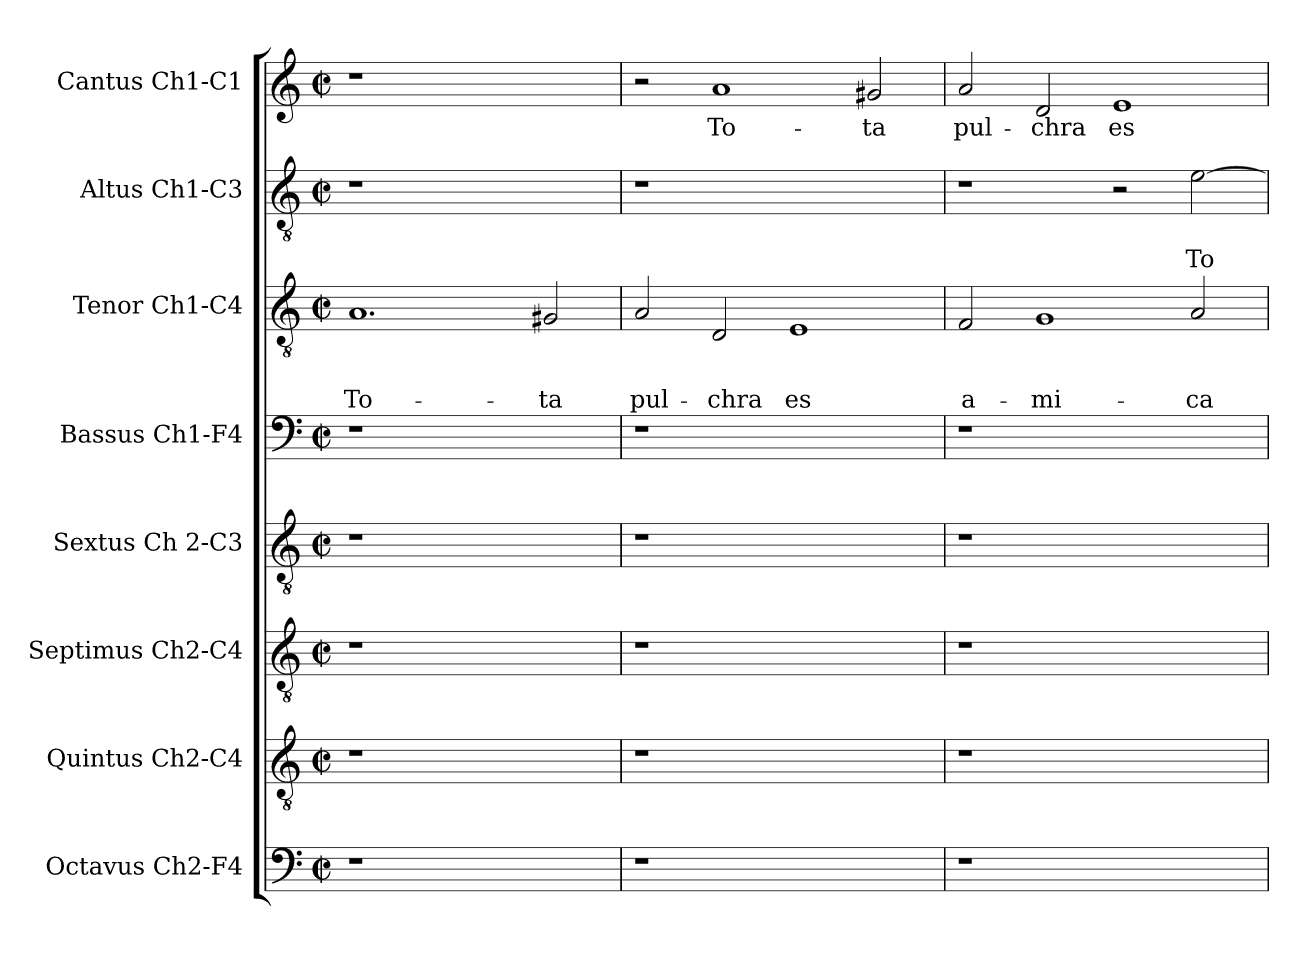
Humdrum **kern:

**kern	**kern	**kern	**kern	**kern	**kern	**text	**text	**text	**kern	**text	**text	**kern	**text
*part8	*part7	*part6	*part5	*part4	*part3	*part3	*part3	*part3	*part2	*part2	*part2	*part1	*part1
*staff8	*staff7	*staff6	*staff5	*staff4	*staff3	*staff3	*staff3	*staff3	*staff2	*staff2	*staff2	*staff1	*staff1
*I"Octavus Ch2-F4	*I"Quintus Ch2-C4	*I"Septimus Ch2-C4	*I"Sextus Ch 2-C3	*I"Bassus Ch1-F4	*I"Tenor Ch1-C4	*	*	*	*I"Altus Ch1-C3	*	*	*I"Cantus Ch1-C1	*
*	*	*	*	*I'B	*I'T	*	*	*	*I'A	*	*	*I'C	*
*clefF4	*clefGv2	*clefGv2	*clefGv2	*clefF4	*clefGv2	*	*	*	*clefGv2	*	*	*clefG2	*
*k[]	*k[]	*k[]	*k[]	*k[]	*k[]	*	*	*	*k[]	*	*	*k[]	*
*C:	*C:	*C:	*C:	*C:	*C:	*	*	*	*C:	*	*	*C:	*
*M2/2	*M2/2	*M2/2	*M2/2	*M2/2	*M2/2	*	*	*	*M2/2	*	*	*M2/2	*
*met(c|)	*met(c|)	*met(c|)	*met(c|)	*met(c|)	*met(c|)	*	*	*	*met(c|)	*	*	*met(c|)	*
=1	=1	=1	=1	=1	=1	=1	=1	=1	=1	=1	=1	=1	=1
!	!	!	!	!	!	!	!	!LO:LY:b	!	!	!	!	!
1r	1r	1r	1r	1r	1.A	.	.	To-	1r	.	.	1r	.
1ryy	1ryy	1ryy	1ryy	1ryy	.	.	.	.	1ryy	.	.	1ryy	.
!	!	!	!	!	!	!	!	!LO:LY:b	!	!	!	!	!
.	.	.	.	.	2G#X/	.	.	-ta	.	.	.	.	.
=2	=2	=2	=2	=2	=2	=2	=2	=2	=2	=2	=2	=2	=2
!	!	!	!	!	!	!	!	!LO:LY:b	!	!	!	!	!
1r	1r	1r	1r	1r	2A/	.	.	pul-	1r	.	.	2r	.
!	!	!	!	!	!	!	!	!LO:LY:b	!	!	!	!	!LO:LY:b
.	.	.	.	.	2D/	.	.	-chra	.	.	.	1a	To-
!	!	!	!	!	!	!	!	!LO:LY:b	!	!	!	!	!
1ryy	1ryy	1ryy	1ryy	1ryy	1E	.	.	es	1ryy	.	.	.	.
!	!	!	!	!	!	!	!	!	!	!	!	!	!LO:LY:b
.	.	.	.	.	.	.	.	.	.	.	.	2g#X/	-ta
=3	=3	=3	=3	=3	=3	=3	=3	=3	=3	=3	=3	=3	=3
!	!	!	!	!	!	!	!	!LO:LY:b	!	!	!	!	!LO:LY:b
1r	1r	1r	1r	1r	2F/	.	.	a-	1r	.	.	2a/	pul-
!	!	!	!	!	!	!	!	!LO:LY:b	!	!	!	!	!LO:LY:b
.	.	.	.	.	1G	.	.	-mi-	.	.	.	2d/	-chra
!	!	!	!	!	!	!	!	!	!	!	!	!	!LO:LY:b
1ryy	1ryy	1ryy	1ryy	1ryy	.	.	.	.	2r	.	.	1e	es
!	!	!	!	!	!	!	!	!LO:LY:b	!	!	!LO:LY:b	!	!
.	.	.	.	.	2A/	.	.	-ca	[2e\	.	To-	.	.
=	=	=	=	=	=	=	=	=	=	=	=	=	=
*-	*-	*-	*-	*-	*-	*-	*-	*-	*-	*-	*-	*-	*-
